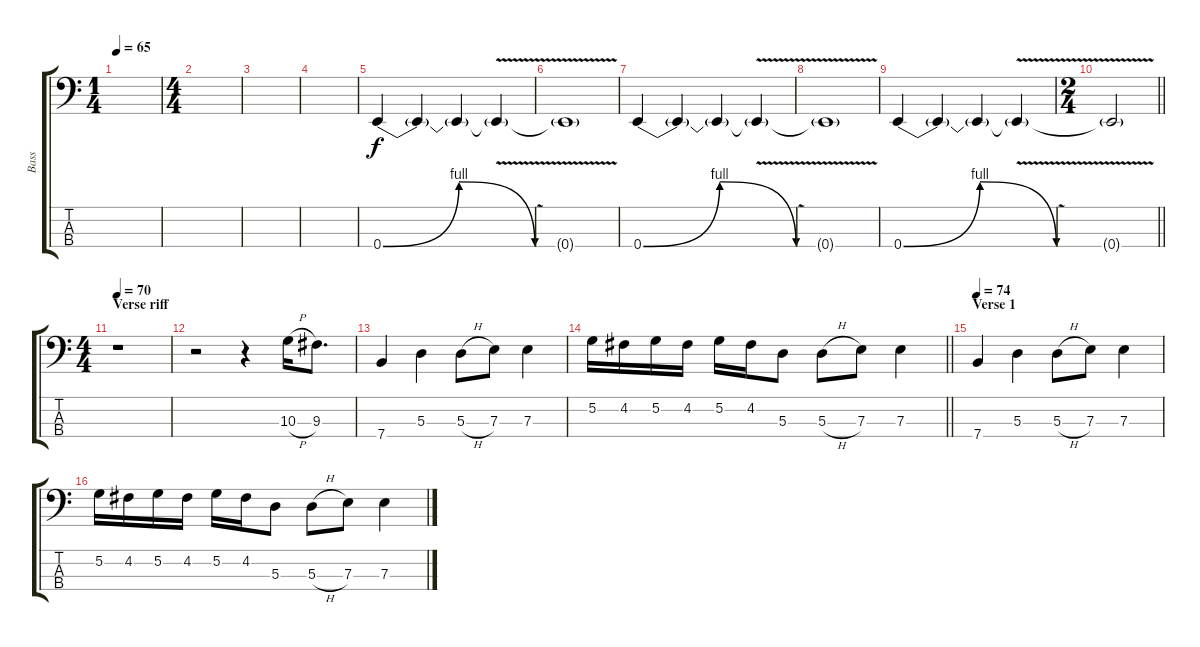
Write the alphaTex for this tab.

\track ("Bass" "Bass") {instrument electricbassfinger}
\staff {score tabs}
\tuning (G2 D2 A1 E1) {hide}
\ts (1 4)
\tempo 65
\clef f4
\ks c
|
\ts (4 4)
|
|
|
0.4{be (bendrelease 0 0 17 4 30 4 60 0)}.4 0.4{t}.4 0.4{t}.4 0.4{v t}.4 |
0.4{t}.1 |
0.4{be (bendrelease 0 0 17 4 30 4 60 0)}.4 0.4{t}.4 0.4{t}.4 0.4{v t}.4 |
0.4{t}.1 |
0.4{be (bendrelease 0 0 17 4 30 4 60 0)}.4 0.4{t}.4 0.4{t}.4 0.4{v t}.4 |
\ts (2 4)
\barLineRight lightlight
0.4{t}.2 |
\ts (4 4)
\section ("" "Verse riff")
\tempo 70
r.1 |
r.2 r.4 10.3{h}.16 9.3.8{d} |
7.4.4 5.3.4 5.3{h}.8 7.3.8 7.3.4 |
\barLineRight lightlight
5.2.16 4.2.16 5.2.16 4.2.16 5.2.16 4.2.16 5.3.8 5.3{h}.8 7.3.8 7.3.4 |
\section ("" "Verse 1")
\tempo 74
7.4.4 5.3.4 5.3{h}.8 7.3.8 7.3.4 |
5.2.16 4.2.16 5.2.16 4.2.16 5.2.16 4.2.16 5.3.8 5.3{h}.8 7.3.8 7.3.4
